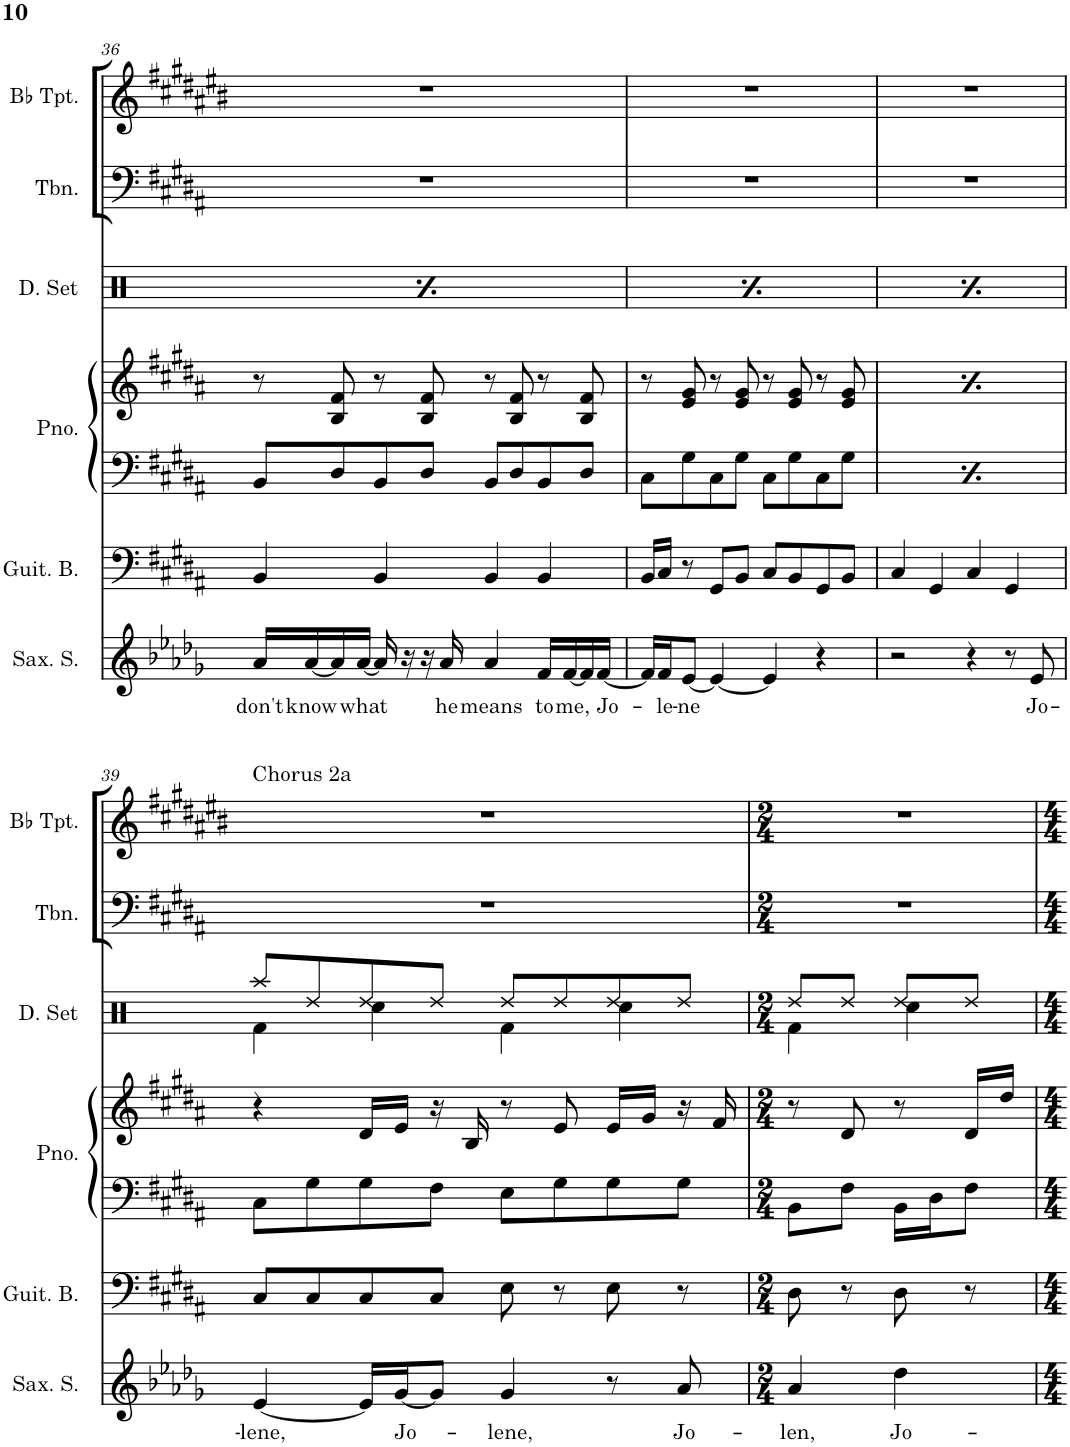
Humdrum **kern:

**kern	**text	**kern	**kern	**kern	**kern	**kern	**kern
*part6	*part6	*part5	*part4	*part4	*part3	*part2	*part1
*staff7	*staff7	*staff6	*staff5	*staff4	*staff3	*staff2	*staff1
*I"Saxophone Soprano	*	*I"Guitare Basse	*I"Piano	*	*I"Drumset	*I"Trombone	*I"Bb Trumpet
*I'Sax. S.	*	*I'Guit. B.	*I'Pno.	*	*I'D. Set	*I'Tbn.	*I'Bb Tpt.
!!LO:PB:g=z
*clefG2	*	*clefF4	*clefF4	*clefG2	*clefX	*clefF4	*clefG2
*Trd1c2	*	*Trd7c12	*	*	*	*	*Trd1c2
*k[b-e-a-d-g-]	*	*k[f#c#g#d#a#]	*k[f#c#g#d#a#]	*k[f#c#g#d#a#]	*k[]	*k[f#c#g#d#a#]	*k[f#c#g#d#a#e#b#]
*M4/4	*	*M4/4	*M4/4	*M4/4	*M4/4	*M4/4	*M4/4
=36	=36	=36	=36	=36	=36	=36	=36
!	!LO:LY:b	!	!	!	!	!	!
*	*	*	*	*	*^	*	*
16a-/LL	don't	4BB/	8BB/L	8r	8Rgg/L	4Rf\	1r	1r
!	!LO:LY:b	!	!	!	!	!	!	!
[16a-/	know	.	.	.	.	.	.	.
16a-/]	.	.	8D#/	8B/ 8f#/	8Rgg/	.	.	.
!	!LO:LY:b	!	!	!	!	!	!	!
[16a-/JJ	what	.	.	.	.	.	.	.
16a-/]	.	4BB/	8BB/	8r	8Rgg/	4Rcc\	.	.
16r	.	.	.	.	.	.	.	.
16r	.	.	8D#/J	8B/ 8f#/	8Rgg/J	.	.	.
!	!LO:LY:b	!	!	!	!	!	!	!
16a-/	he	.	.	.	.	.	.	.
!	!LO:LY:b	!	!	!	!	!	!	!
4a-/	means	4BB/	8BB/L	8r	8Rgg/L	4Rf\	.	.
.	.	.	8D#/	8B/ 8f#/	8Rgg/	.	.	.
!	!LO:LY:b	!	!	!	!	!	!	!
16f/LL	to	4BB/	8BB/	8r	8Rgg/	4Rcc\	.	.
!	!LO:LY:b	!	!	!	!	!	!	!
[16f/	me,	.	.	.	.	.	.	.
16f/]	.	.	8D#/J	8B/ 8f#/	8Rgg/J	.	.	.
!	!LO:LY:b	!	!	!	!	!	!	!
[16f/JJ	Jo-	.	.	.	.	.	.	.
=37	=37	=37	=37	=37	=37	=37	=37	=37
16f/LL]	.	16BB/LL	8C#\L	8r	8Rgg/L	4Rf\	1r	1r
!	!LO:LY:b	!	!	!	!	!	!	!
16f/J	-le-	16C#/JJ	.	.	.	.	.	.
!	!LO:LY:b	!	!	!	!	!	!	!
[8e-/J	-ne	8r	8G#\	8e/ 8g#/	8Rgg/	.	.	.
4e-/_	.	8GG#/L	8C#\	8r	8Rgg/	4Rcc\	.	.
.	.	8BB/J	8G#\J	8e/ 8g#/	8Rgg/J	.	.	.
4e-/]	.	8C#/L	8C#\L	8r	8Rgg/L	4Rf\	.	.
.	.	8BB/	8G#\	8e/ 8g#/	8Rgg/	.	.	.
4r	.	8GG#/	8C#\	8r	8Rgg/	4Rcc\	.	.
.	.	8BB/J	8G#\J	8e/ 8g#/	8Rgg/J	.	.	.
=38	=38	=38	=38	=38	=38	=38	=38	=38
2r	.	4C#/	8C#\L	8r	8Rgg/L	4Rf\	1r	1r
.	.	.	8G#\	8e/ 8g#/	8Rgg/	.	.	.
.	.	4GG#/	8C#\	8r	8Rgg/	4Rcc\	.	.
.	.	.	8G#\J	8e/ 8g#/	8Rgg/J	.	.	.
4r	.	4C#/	8C#\L	8r	8Rgg/L	4Rf\	.	.
.	.	.	8G#\	8e/ 8g#/	8Rgg/	.	.	.
8r	.	4GG#/	8C#\	8r	8Rgg/	4Rcc\	.	.
!	!LO:LY:b	!	!	!	!	!	!	!
8e-/	Jo-	.	8G#\J	8e/ 8g#/	8Rgg/J	.	.	.
!!LO:LB:g=z
=39	=39	=39	=39	=39	=39	=39	=39	=39
!	!	!	!	!	!	!	!	!LO:TX:a:t=Chorus 2a
!	!LO:LY:b	!	!	!	!	!	!	!
[4e-/	-lene,	8C#/L	8C#\L	4r	8Raa/L	4Rf\	1r	1r
.	.	8C#/	8G#\	.	8Rdd/	.	.	.
16e-/LL]	.	8C#/	8G#\	16d#/LL	8Rdd/	4Rcc\	.	.
!	!LO:LY:b	!	!	!	!	!	!	!
[16g-/J	Jo-	.	.	16e/JJ	.	.	.	.
8g-/J]	.	8C#/J	8F#\J	16r	8Rdd/J	.	.	.
.	.	.	.	16B/	.	.	.	.
!	!LO:LY:b	!	!	!	!	!	!	!
4g-/	lene,	8E\	8E\L	8r	8Rdd/L	4Rf\	.	.
.	.	8r	8G#\	8e/	8Rdd/	.	.	.
8r	.	8E\	8G#\	16e/LL	8Rdd/	4Rcc\	.	.
.	.	.	.	16g#/JJ	.	.	.	.
!	!LO:LY:b	!	!	!	!	!	!	!
8a-/	Jo-	8r	8G#\J	16r	8Rdd/J	.	.	.
.	.	.	.	16f#/	.	.	.	.
=40	=40	=40	=40	=40	=40	=40	=40	=40
*M2/4	*	*M2/4	*M2/4	*M2/4	*M2/4	*	*M2/4	*M2/4
!	!LO:LY:b	!	!	!	!	!	!	!
4a-/	-len,	8D#\	8BB\L	8r	8Rdd/L	4Rf\	2r	2r
.	.	8r	8F#\J	8d#/	8Rdd/J	.	.	.
!	!LO:LY:b	!	!	!	!	!	!	!
4dd-\	Jo-	8D#\	16BB\LL	8r	8Rdd/L	4Rcc\	.	.
.	.	.	16D#\J	.	.	.	.	.
.	.	8r	8F#\J	16d#/LL	8Rdd/J	.	.	.
.	.	.	.	16dd#/JJ	.	.	.	.
*	*	*	*	*	*v	*v	*	*
=	=	=	=	=	=	=	=
*-	*-	*-	*-	*-	*-	*-	*-
